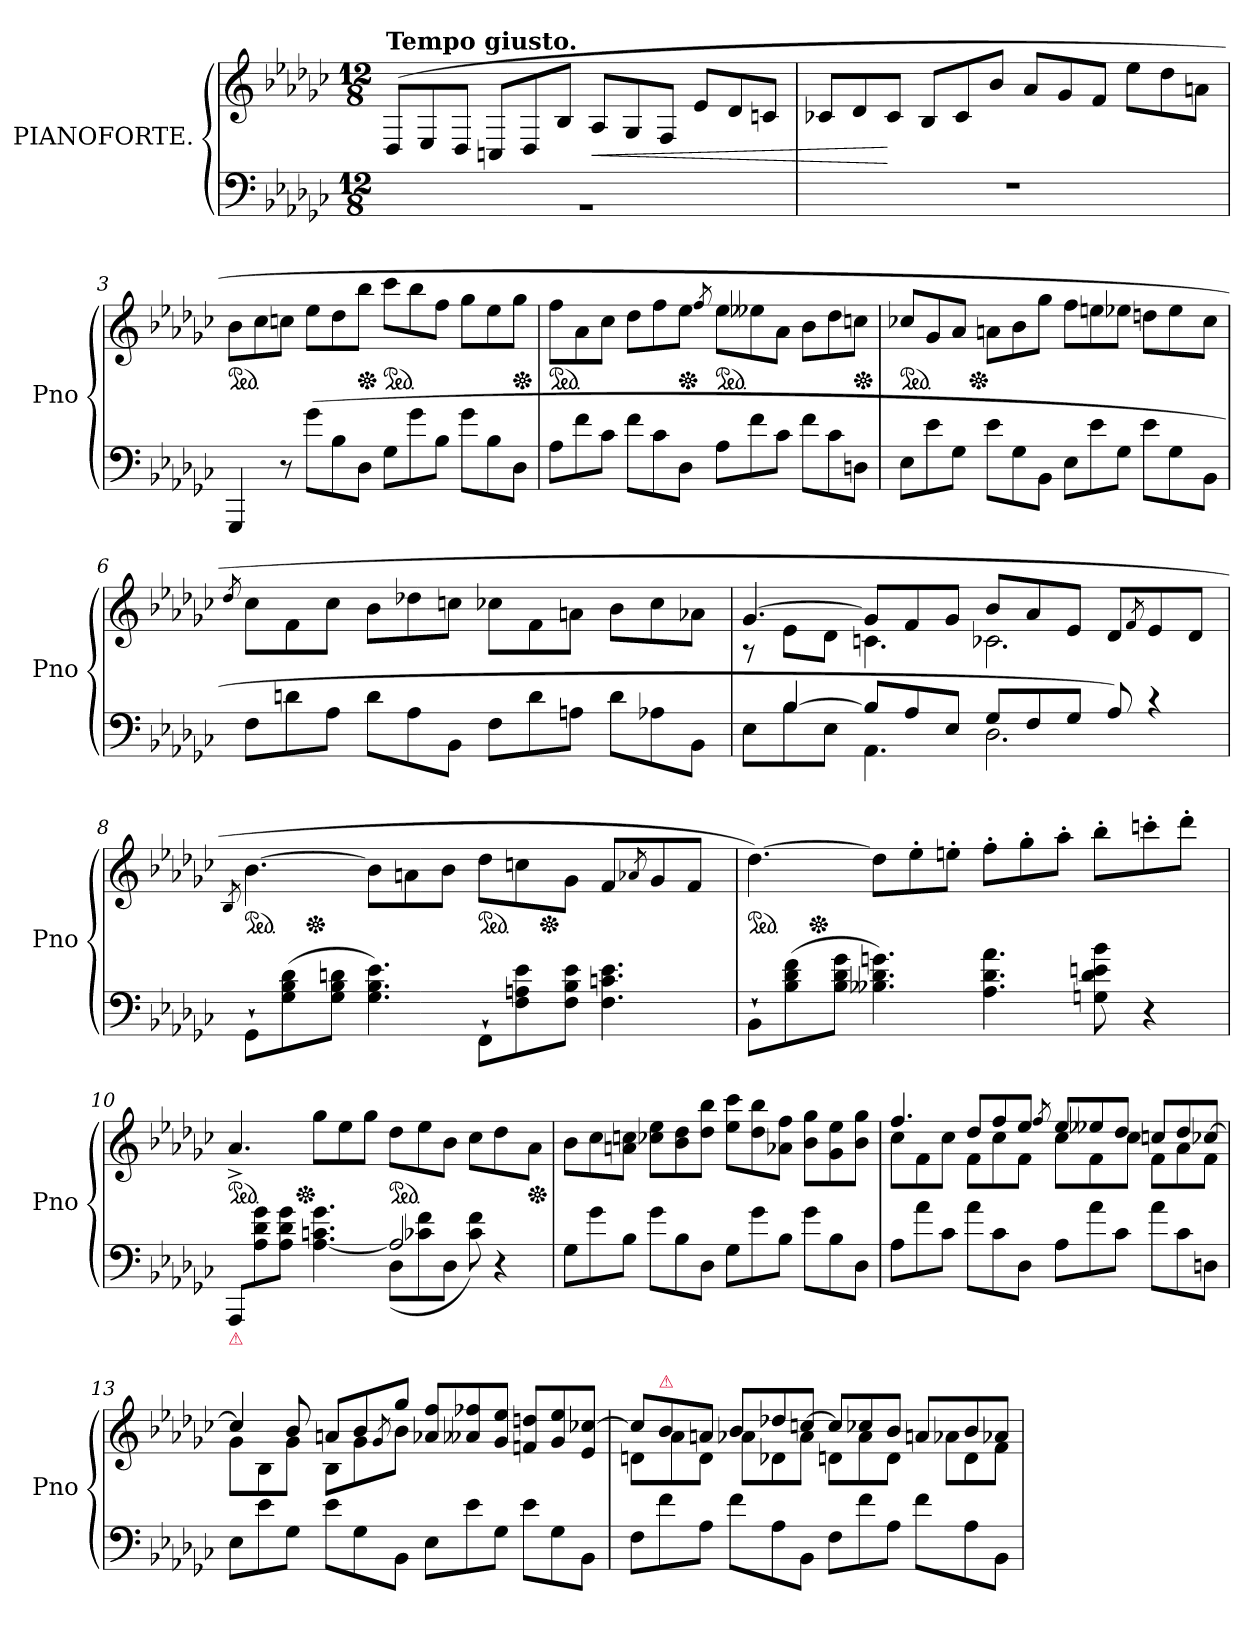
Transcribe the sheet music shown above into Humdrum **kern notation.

**kern	**kern	**dynam
*part1	*part1	*part1
*staff2	*staff1	*staff1/2
*I"PIANOFORTE.	*	*
*I'Pno	*	*
*clefF4	*clefG2	*
*k[b-e-a-d-g-c-]	*k[b-e-a-d-g-c-]	*
*M12/8	*M12/8	*
=1	=1	=1
!	!LO:TX:a:B:t=Tempo giusto.	!
1.rBB	(>8D-/L	.
.	8E-/	.
.	8D-/J	.
.	8Cn/L	.
.	8D-/	.
.	8B-/J	.
.	8A-/L	<
.	8G-/	.
.	8F/J	.
.	8e-L	.
.	8d-	.
.	8cnJ	.
=2	=2	=2
1.rF	8c-XL	.
.	8d-	.
.	8c-J	[
.	8B-L	.
.	8c-	.
.	8b-J	.
.	8a-L	.
.	8g-	.
.	8fJ	.
.	8ee-\L	.
.	8dd-\	.
.	8an\J	.
=3	=3	=3
*	*ped	*
4GGG-	8b-L	.
.	8cc-	.
8r	8ccnJ	.
(>8g-L	8ee-L	.
8B-	8dd-	.
*	*Xped	*
8D-J	8bb-J	.
*	*ped	*
8G-L	8ccc-L	.
8g-	8bb-	.
8B-J	8ffJ	.
8g-L	8gg-L	.
8B-	8ee-	.
*	*Xped	*
8D-J	8gg-J	.
=4	=4	=4
*	*ped	*
8A-L	8ffL	.
8f	8a-	.
8c-J	8cc-J	.
8fL	8dd-L	.
8c-	8ff	.
*	*Xped	*
8D-J	8ee-J	.
.	8qff/	.
*	*ped	*
8A-L	8ee-L	.
8f	8ee--X	.
8c-J	8a-J	.
8fL	8b-L	.
8c-	8dd-	.
*	*Xped	*
8DnJ	8ccnJ	.
=5	=5	=5
*	*ped	*
*	*^	*
8E-L	8cc-X/L	4ryy	.
8e-	8g-/	.	.
8G-J	8a-/J	16ryy	.
*	*Xped	*	*
.	.	1ryy	.
8e-L	8anL	.	.
8G-	8b-	.	.
8BB-J	8gg-J	.	.
8E-L	8ffL	.	.
8e-	8een	.	.
8G-J	8ee-XJ	.	.
8e-L	8ddnL	.	.
8G-	8ee-	.	.
.	.	8.ryy	.
8BB-J	8cc-J	.	.
*	*v	*v	*
=6	=6	=6
.	8qdd-/	.
8FL	8cc-\L	.
8dn	8f\	.
8A-J	8cc-\J	.
8dL	8b-L	.
8A-	8dd-X	.
8BB-J	8ccnJ	.
8FL	8cc-X\L	.
8d	8f\	.
8AnJ	8an\J	.
8dL	8b-L	.
8A-X	8cc-	.
8BB-J	8a-XJ	.
=7	=7	=7
*^	*^	*
8rcyy	8E-L	[4.g-	8rA	.
[4B-	8B-	.	8e-L	.
.	8E-J	.	8d-J	.
8B-L]	4.AA-	8g-L]	4.cn	.
8A-	.	8f	.	.
8E-J	.	8g-J	.	.
8G-L	2.D-	8b-L	2.c-X	.
8F	.	8a-	.	.
8G-J	.	8e-J	.	.
8A-)	.	8d-L	.	.
.	.	8qf/	.	.
4rc	.	8e-	.	.
.	.	8d-J	.	.
*v	*v	*	*	*
*	*v	*v	*
=8	=8	=8
.	8qB-/	.
*	*ped	*
*	*^	*
*	*	*^	*
8GG-`>L	[4.b-	8.ryy	2...ryy	.
(8G- 8B- 8d-	.	.	.	.
*	*Xped	*	*	*
.	.	1ryy	.	.
8G- 8B- 8dnJ	.	.	.	.
4.G- 4.B- 4.e-)	8b-\L]	.	.	.
.	8an\	.	.	.
.	8b-\J	.	.	.
*	*ped	*	*	*
8FF`>L	8dd-L	.	.	.
8F 8An 8e-	8ccn	.	.	.
*	*Xped	*	*	*
.	.	.	2ryy	.
8F 8B- 8e-J	8g-J	.	.	.
4.F 4.cn 4.e-	8f/L	.	.	.
.	.	4ryy	.	.
.	8qa-X/	.	.	.
.	8g-/	.	.	.
.	8f/J	.	.	.
.	.	16ryy	16ryy	.
*	*v	*v	*v	*
=9	=9	=9
*	*ped	*
*	*^	*
8BB-`>L	[4.dd-)	8.ryy	.
(8B- 8d- 8f	.	.	.
*	*Xped	*	*
.	.	1ryy	.
8B- 8d- 8g-J	.	.	.
4.B--X 4.d- 4.gn)	8dd-L]	.	.
.	8ee-'>	.	.
.	8een'>J	.	.
4.A- 4.d- 4.a-	8ff'>L	.	.
.	8gg-'>	.	.
.	8aa-'>J	.	.
8Gn 8d- 8en 8b-	8bb-'>L	.	.
.	.	4ryy	.
4r	8cccn'>	.	.
.	8ddd-'>J	.	.
.	.	16ryy	.
=10	=10	=10	=10
*^	*	*	*
!LO:TX:b:color=crimson:t=⚠	!	!	!	!
*	*	*ped	*	*
8AAA-/L	2.ryy	4.a-^>	4ryy	.
8A-\ 8d-\ 8g-\	.	.	.	.
8A-\ 8d-\ 8g-\J	.	.	16ryy	.
*	*	*Xped	*	*
.	.	.	1ryy	.
[4.A- 4.cn 4.g-	.	8gg-L	.	.
.	.	8ee-	.	.
.	.	8gg-J	.	.
*	*	*ped	*	*
2A-]	(>8D-L	8dd-L	.	.
.	8c-X 8f	8ee-	.	.
.	8D-J	8b-J	.	.
.	8c- 8f)	8cc-L	.	.
4rgyy	4r	8dd-	.	.
.	.	.	8.ryy	.
*	*	*Xped	*	*
.	.	8a-J	.	.
*v	*v	*	*	*
*	*v	*v	*
=11	=11	=11
8G-L	8b-L	.
8g-	8cc-	.
8B-J	8an 8ccnJ	.
8g-L	8cc-X 8ee-L	.
8B-	8b- 8dd-	.
8D-J	8dd- 8bb-J	.
8G-L	8ee- 8ccc-L	.
8g-	8dd- 8bb-	.
8B-J	8a-X 8ffJ	.
8g-L	8b- 8gg-L	.
8B-	8g- 8ee-	.
8D-J	8b- 8gg-J	.
=12	=12	=12
*	*^	*
8A-L	4.ff	8cc-L	.
8a-	.	8f	.
8c-J	.	8cc-J	.
8a-L	8dd-L	8fL	.
8c-	8ff	8cc-	.
8D-J	8ee-J	8fJ	.
.	8qff/	.	.
8A-L	8ee-L	8cc-L	.
8a-	8ee--X	8f	.
8c-J	8dd-J	8cc-J	.
8a-L	8ccnL	8fL	.
8c-	8dd-	8a-	.
8DnJ	[8cc-XJ	8fJ	.
=13	=13	=13	=13
8E-L	4cc-]	8g-L	.
8e-	.	8B-	.
8G-J	8b-	8g-J	.
8e-L	8anL	8B-L	.
8G-	8b-	8g-	.
.	.	8qg-	.
8BB-J	8gg-J	8b-J	.
8E-L	8a-X/ 8ff/L	2ryy	.
8e-	8a--X/ 8ff-X/	.	.
8G-J	8g-/ 8ee-/J	.	.
8e-L	8fn 8ddnL	.	.
8G-	8g- 8ee-	4ryy	.
8BB-J	8e- [8cc-XJ	.	.
=14	=14	=14	=14
8FL	8cc-L]	8dnL	.
!	!LO:TX:a:color=crimson:t=⚠	!	!
8f	8b-	8a-	.
8A-J	8anJ	8dJ	.
8fL	8b-L	8a-XL	.
8A-	8dd-X	8d-X	.
8BB-J	[8ccnJ	8a-J	.
8FL	8ccL]	8dnL	.
8f	8cc-X	8a-	.
8A-J	8b-J	8dJ	.
8fL	8anL	8a-XL	.
8A-	8b-	8d	.
8BB-J	8a-XJ	8fJ	.
*	*v	*v	*
=	=	=
*-	*-	*-
